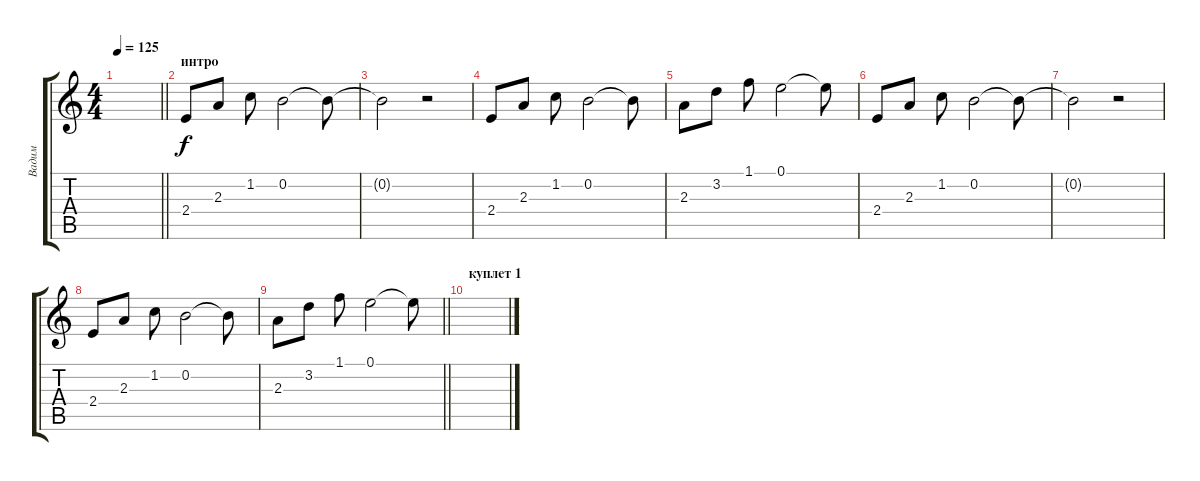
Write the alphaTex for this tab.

\track ("Вадим" "Вадим") {instrument overdrivenguitar}
\staff {score tabs}
\tuning (E4 B3 G3 D3 A2 E2) {hide}
\ts (4 4)
\tempo 125
\clef g2
\barLineRight lightlight
\ks c
|
\section ("" "интро")
2.4.8 2.3.8 1.2.8 0.2.2 0.2{t}.8 |
0.2{t}.2 r.2 |
2.4.8 2.3.8 1.2.8 0.2.2 0.2{t}.8 |
2.3.8 3.2.8 1.1.8 0.1.2 0.1{t}.8 |
2.4.8 2.3.8 1.2.8 0.2.2 0.2{t}.8 |
0.2{t}.2 r.2 |
2.4.8 2.3.8 1.2.8 0.2.2 0.2{t}.8 |
\barLineRight lightlight
2.3.8 3.2.8 1.1.8 0.1.2 0.1{t}.8 |
\section ("" "куплет 1")
